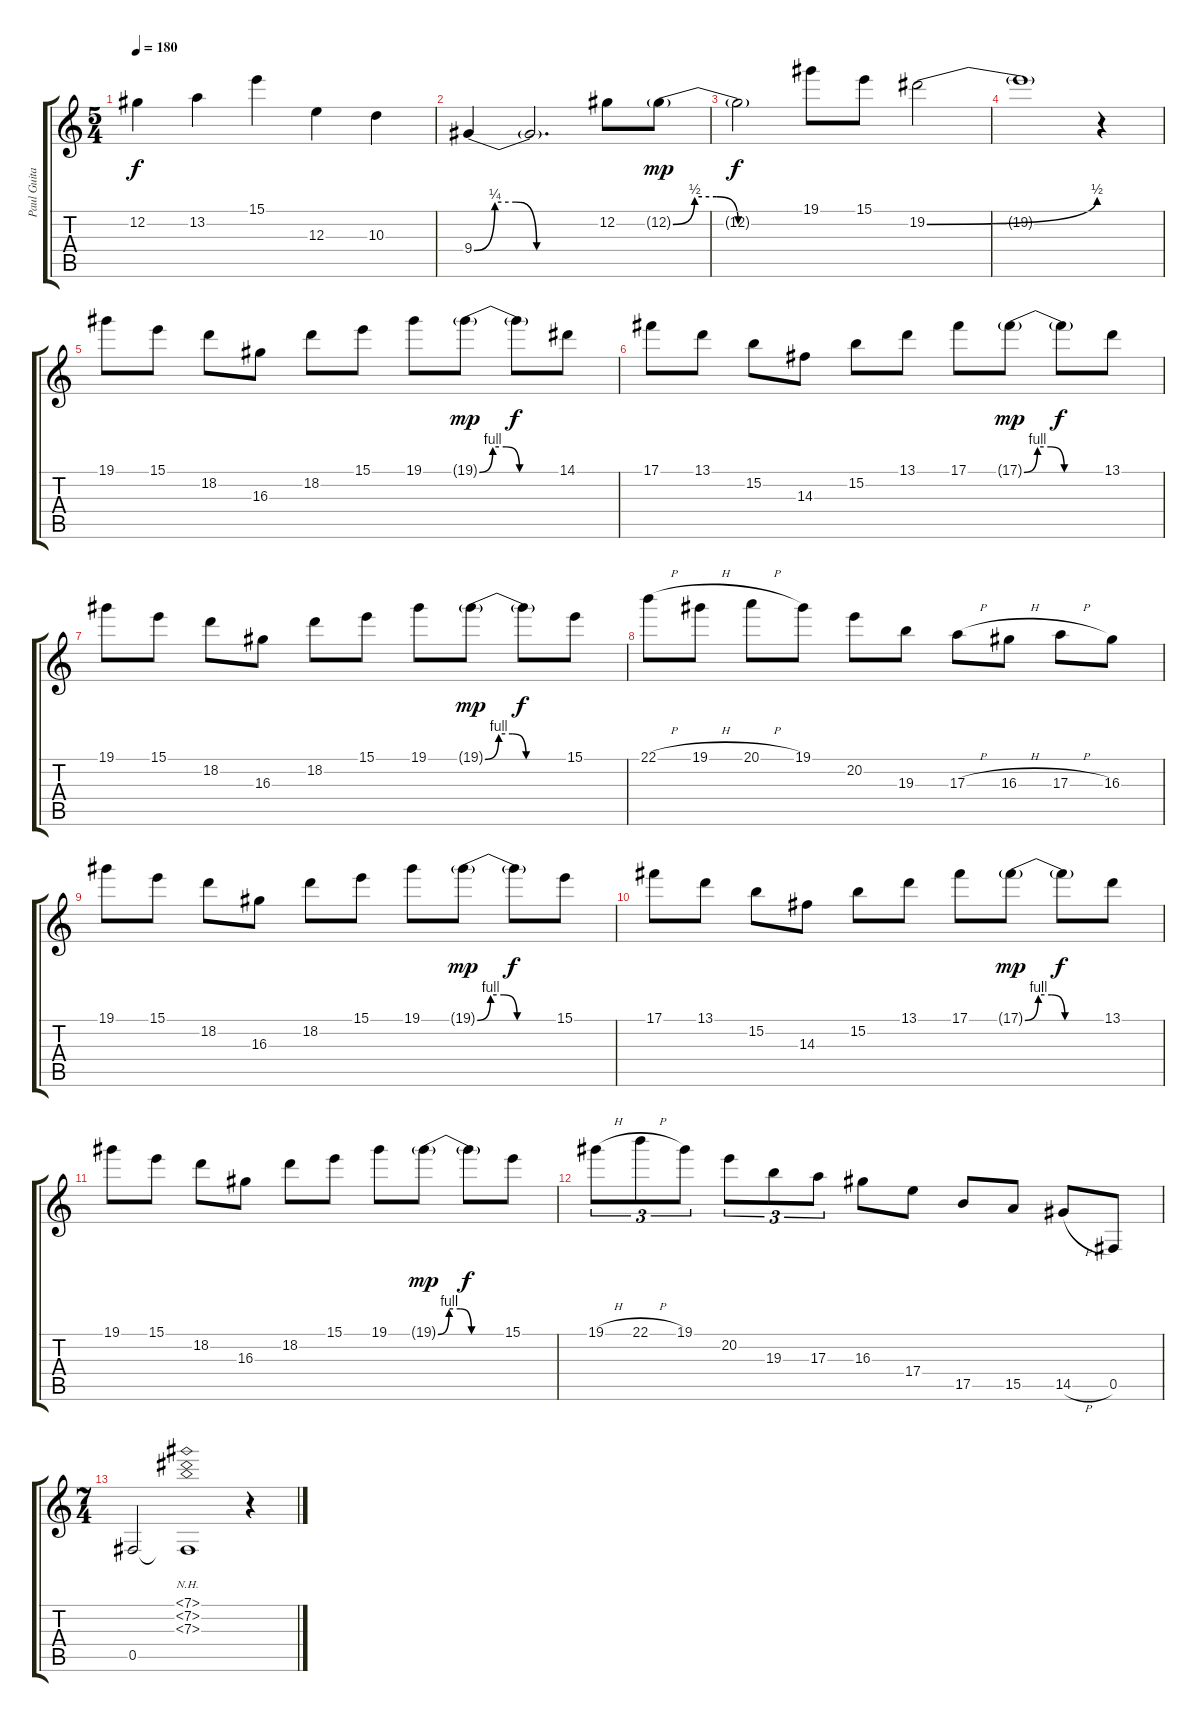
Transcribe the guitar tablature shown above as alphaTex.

\track ("Paul Guitar Solo" "Paul Guita") {instrument overdrivenguitar}
\staff {score tabs}
\tuning (Db4 Ab3 E3 B2 Gb2 Db2) {hide}
\ts (5 4)
\tempo 180
\clef g2
\ks c
12.2.4{dy f} 13.2.4 15.1.4 12.3.4 10.3.4 |
9.4{be (custom 0 0 10 1 20 1 30 0 60 0)}.4 9.4{t}.2{d} 12.2.8 12.2{be (custom 0 0 10 2 20 2 30 0 60 0) g}.8{dy mp} |
12.2{t}.2{dy f} 19.1.8 15.1.8 19.2{be (bend 0 0 60 2)}.2 |
19.2{t}.1 r.4 |
19.1.8 15.1.8 18.2.8 16.3.8 18.2.8 15.1.8 19.1.8 19.1{be (custom 0 0 10 4 20 4 30 0 60 0) g}.8{dy mp} 19.1{t}.8{dy f} 14.1.8 |
17.1.8 13.1.8 15.2.8 14.3.8 15.2.8 13.1.8 17.1.8 17.1{be (custom 0 0 10 4 20 4 30 0 60 0) g}.8{dy mp} 17.1{t}.8{dy f} 13.1.8 |
19.1.8 15.1.8 18.2.8 16.3.8 18.2.8 15.1.8 19.1.8 19.1{be (custom 0 0 10 4 20 4 30 0 60 0) g}.8{dy mp} 19.1{t}.8{dy f} 15.1.8 |
22.1{h}.8 19.1{h}.8 20.1{h}.8 19.1.8 20.2.8 19.3.8 17.3{h}.8 16.3{h}.8 17.3{h}.8 16.3.8 |
19.1.8 15.1.8 18.2.8 16.3.8 18.2.8 15.1.8 19.1.8 19.1{be (custom 0 0 10 4 20 4 30 0 60 0) g}.8{dy mp} 19.1{t}.8{dy f} 15.1.8 |
17.1.8 13.1.8 15.2.8 14.3.8 15.2.8 13.1.8 17.1.8 17.1{be (custom 0 0 10 4 20 4 30 0 60 0) g}.8{dy mp} 17.1{t}.8{dy f} 13.1.8 |
19.1.8 15.1.8 18.2.8 16.3.8 18.2.8 15.1.8 19.1.8 19.1{be (custom 0 0 10 4 20 4 30 0 60 0) g}.8{dy mp} 19.1{t}.8{dy f} 15.1.8 |
19.1{h}.8{tu (3 2)} 22.1{h}.8{tu (3 2)} 19.1.8{tu (3 2)} 20.2.8{tu (3 2)} 19.3.8{tu (3 2)} 17.3.8{tu (3 2)} 16.3.8 17.4.8 17.5.8 15.5.8 14.5{h}.8 0.5.8 |
\ts (7 4)
0.5.2 (7.1{nh} 7.2{nh} 7.3{nh} 0.5{t}).1 r.4
